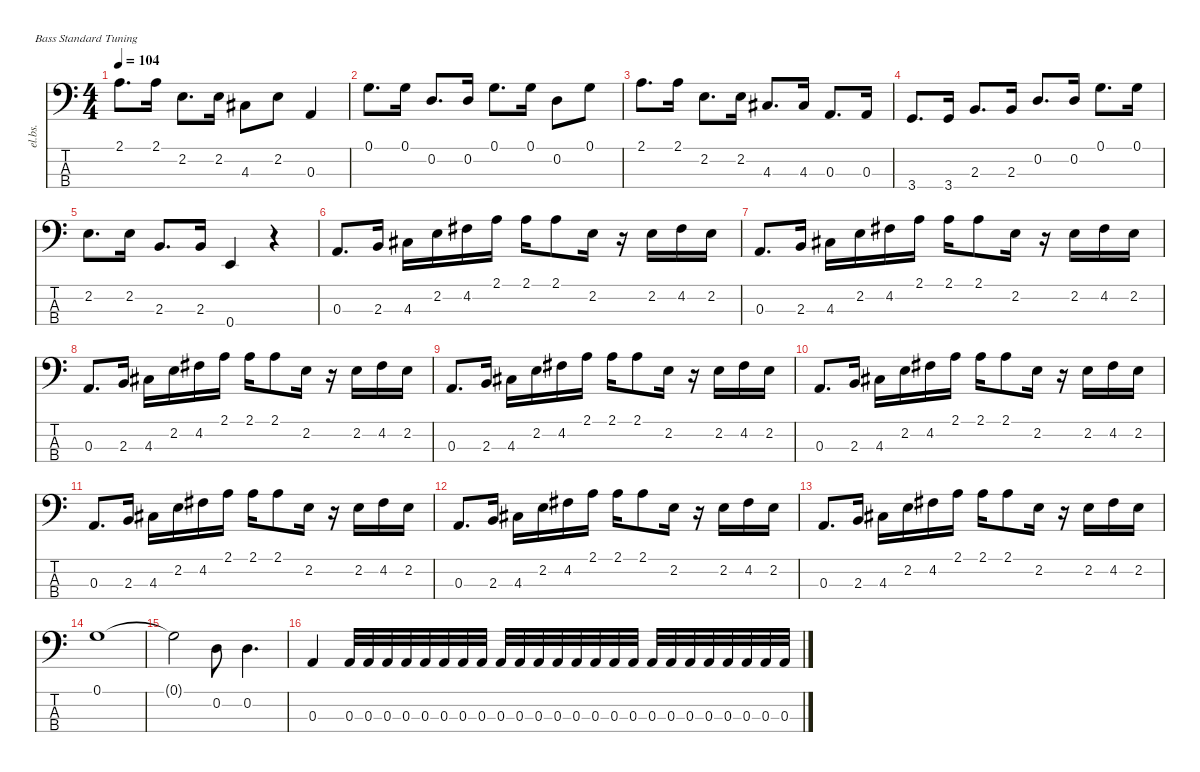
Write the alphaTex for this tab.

\defaultSystemsLayout 4
\hideDynamics
\bracketExtendMode nobrackets
\otherSystemsTrackNameOrientation horizontal
\track ("Bass" "el.bs.") {instrument electricbassfinger}
\staff {score tabs}
\tuning (G2 D2 A1 E1)
\ts (4 4)
\tempo 104
\clef f4
\ks c
2.1.8{d dy f beam Down} 2.1.16{beam Down} 2.2.8{d beam Down} 2.2.16{beam Down} 4.3{acc #}.8{beam Down} 2.2.8{beam Down} 0.3.4{beam Up} |
0.1.8{d beam Down} 0.1.16{beam Down} 0.2.8{d beam Up} 0.2.16{beam Up} 0.1.8{d beam Down} 0.1.16{beam Down} 0.2.8{beam Down} 0.1.8{beam Down} |
2.1.8{d beam Down} 2.1.16{beam Down} 2.2.8{d beam Down} 2.2.16{beam Down} 4.3{acc #}.8{d beam Up} 4.3{acc #}.16{beam Up} 0.3.8{d beam Up} 0.3.16{beam Up} |
3.4.8{d beam Up} 3.4.16{beam Up} 2.3.8{d beam Up} 2.3.16{beam Up} 0.2.8{d beam Up} 0.2.16{beam Up} 0.1.8{d beam Down} 0.1.16{beam Down} |
2.2.8{d beam Down} 2.2.16{beam Down} 2.3.8{d beam Up} 2.3.16{beam Up} 0.4.4{beam Up} r.4{beam Up} |
0.3.8{d beam Up} 2.3.16{beam Up} 4.3{acc #}.16{beam Down} 2.2.16{beam Down} 4.2{acc #}.16{beam Down} 2.1.16{beam Down} 2.1.16{beam Down} 2.1.8{beam Down} 2.2.16{beam Down} r.16{beam Down} 2.2.16{beam Down} 4.2{acc #}.16{beam Down} 2.2.16{beam Down} |
0.3.8{d beam Up} 2.3.16{beam Up} 4.3{acc #}.16{beam Down} 2.2.16{beam Down} 4.2{acc #}.16{beam Down} 2.1.16{beam Down} 2.1.16{beam Down} 2.1.8{beam Down} 2.2.16{beam Down} r.16{beam Down} 2.2.16{beam Down} 4.2{acc #}.16{beam Down} 2.2.16{beam Down} |
0.3.8{d beam Up} 2.3.16{beam Up} 4.3{acc #}.16{beam Down} 2.2.16{beam Down} 4.2{acc #}.16{beam Down} 2.1.16{beam Down} 2.1.16{beam Down} 2.1.8{beam Down} 2.2.16{beam Down} r.16{beam Down} 2.2.16{beam Down} 4.2{acc #}.16{beam Down} 2.2.16{beam Down} |
0.3.8{d beam Up} 2.3.16{beam Up} 4.3{acc #}.16{beam Down} 2.2.16{beam Down} 4.2{acc #}.16{beam Down} 2.1.16{beam Down} 2.1.16{beam Down} 2.1.8{beam Down} 2.2.16{beam Down} r.16{beam Down} 2.2.16{beam Down} 4.2{acc #}.16{beam Down} 2.2.16{beam Down} |
0.3.8{d beam Up} 2.3.16{beam Up} 4.3{acc #}.16{beam Down} 2.2.16{beam Down} 4.2{acc #}.16{beam Down} 2.1.16{beam Down} 2.1.16{beam Down} 2.1.8{beam Down} 2.2.16{beam Down} r.16{beam Down} 2.2.16{beam Down} 4.2{acc #}.16{beam Down} 2.2.16{beam Down} |
0.3.8{d beam Up} 2.3.16{beam Up} 4.3{acc #}.16{beam Down} 2.2.16{beam Down} 4.2{acc #}.16{beam Down} 2.1.16{beam Down} 2.1.16{beam Down} 2.1.8{beam Down} 2.2.16{beam Down} r.16{beam Down} 2.2.16{beam Down} 4.2{acc #}.16{beam Down} 2.2.16{beam Down} |
0.3.8{d beam Up} 2.3.16{beam Up} 4.3{acc #}.16{beam Down} 2.2.16{beam Down} 4.2{acc #}.16{beam Down} 2.1.16{beam Down} 2.1.16{beam Down} 2.1.8{beam Down} 2.2.16{beam Down} r.16{beam Down} 2.2.16{beam Down} 4.2{acc #}.16{beam Down} 2.2.16{beam Down} |
0.3.8{d beam Up} 2.3.16{beam Up} 4.3{acc #}.16{beam Down} 2.2.16{beam Down} 4.2{acc #}.16{beam Down} 2.1.16{beam Down} 2.1.16{beam Down} 2.1.8{beam Down} 2.2.16{beam Down} r.16{beam Down} 2.2.16{beam Down} 4.2{acc #}.16{beam Down} 2.2.16{beam Down} |
0.1.1{beam Down} |
0.1{t}.2{beam Down} 0.2.8{beam Down} 0.2.4{d beam Down} |
0.3.4{beam Up} 0.3.32{beam Up} 0.3.32{beam Up} 0.3.32{beam Up} 0.3.32{beam Up} 0.3.32{beam Up} 0.3.32{beam Up} 0.3.32{beam Up} 0.3.32{beam Up} 0.3.32{beam Up} 0.3.32{beam Up} 0.3.32{beam Up} 0.3.32{beam Up} 0.3.32{beam Up} 0.3.32{beam Up} 0.3.32{beam Up} 0.3.32{beam Up} 0.3.32{beam Up} 0.3.32{beam Up} 0.3.32{beam Up} 0.3.32{beam Up} 0.3.32{beam Up} 0.3.32{beam Up} 0.3.32{beam Up} 0.3.32{beam Up}
